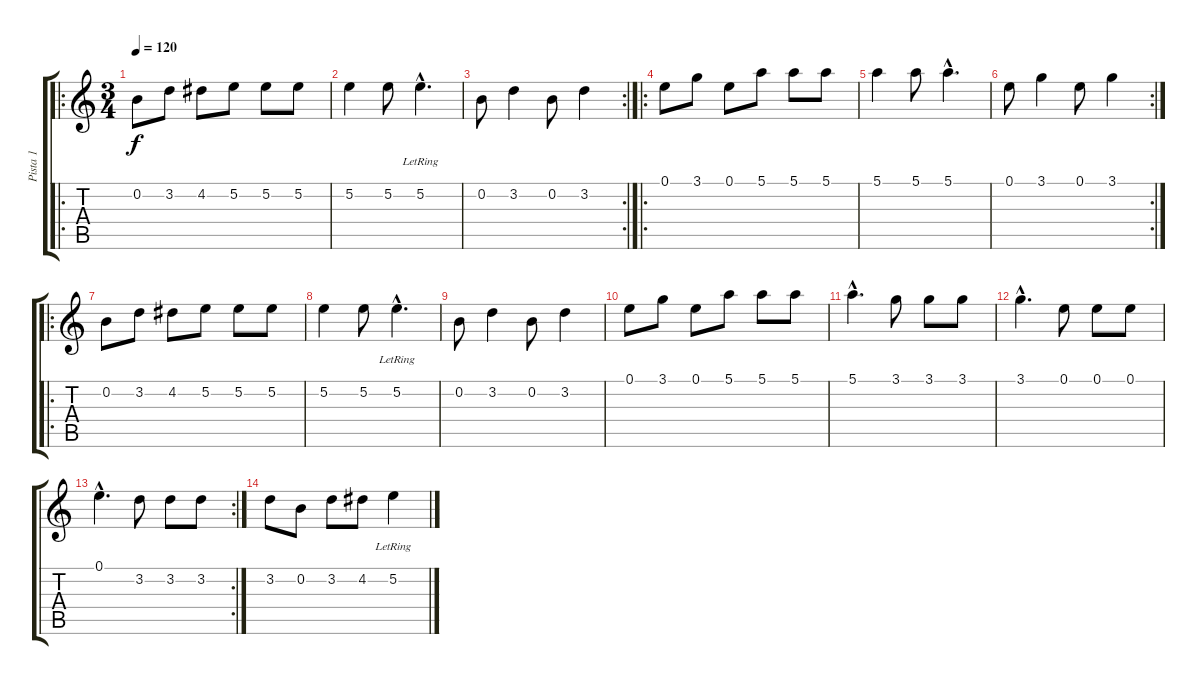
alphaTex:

\track ("Pista 1" "Pista 1") {instrument acousticguitarnylon}
\staff {score tabs}
\tuning (E4 B3 G3 D3 A2 E2) {hide}
\ro
\ts (3 4)
\tempo 120
\clef g2
\ks c
0.2.8{dy f instrument acousticguitarnylon} 3.2.8 4.2.8 5.2.8 5.2.8 5.2.8 |
5.2.4 5.2.8 5.2{hac lr}.4{d} |
\rc 2
0.2.8 3.2.4 0.2.8 3.2.4 |
\ro
0.1.8 3.1.8 0.1.8 5.1.8 5.1.8 5.1.8 |
5.1.4 5.1.8 5.1{hac}.4{d} |
\rc 2
0.1.8 3.1.4 0.1.8 3.1.4 |
\ro
0.2.8 3.2.8 4.2.8 5.2.8 5.2.8 5.2.8 |
5.2.4 5.2.8 5.2{hac lr}.4{d} |
0.2.8 3.2.4 0.2.8 3.2.4 |
0.1.8 3.1.8 0.1.8 5.1.8 5.1.8 5.1.8 |
5.1{hac}.4{d} 3.1.8 3.1.8 3.1.8 |
3.1{hac}.4{d} 0.1.8 0.1.8 0.1.8 |
\rc 2
0.1{hac}.4{d} 3.2.8 3.2.8 3.2.8 |
3.2.8 0.2.8 3.2.8 4.2.8 5.2{lr}.4
